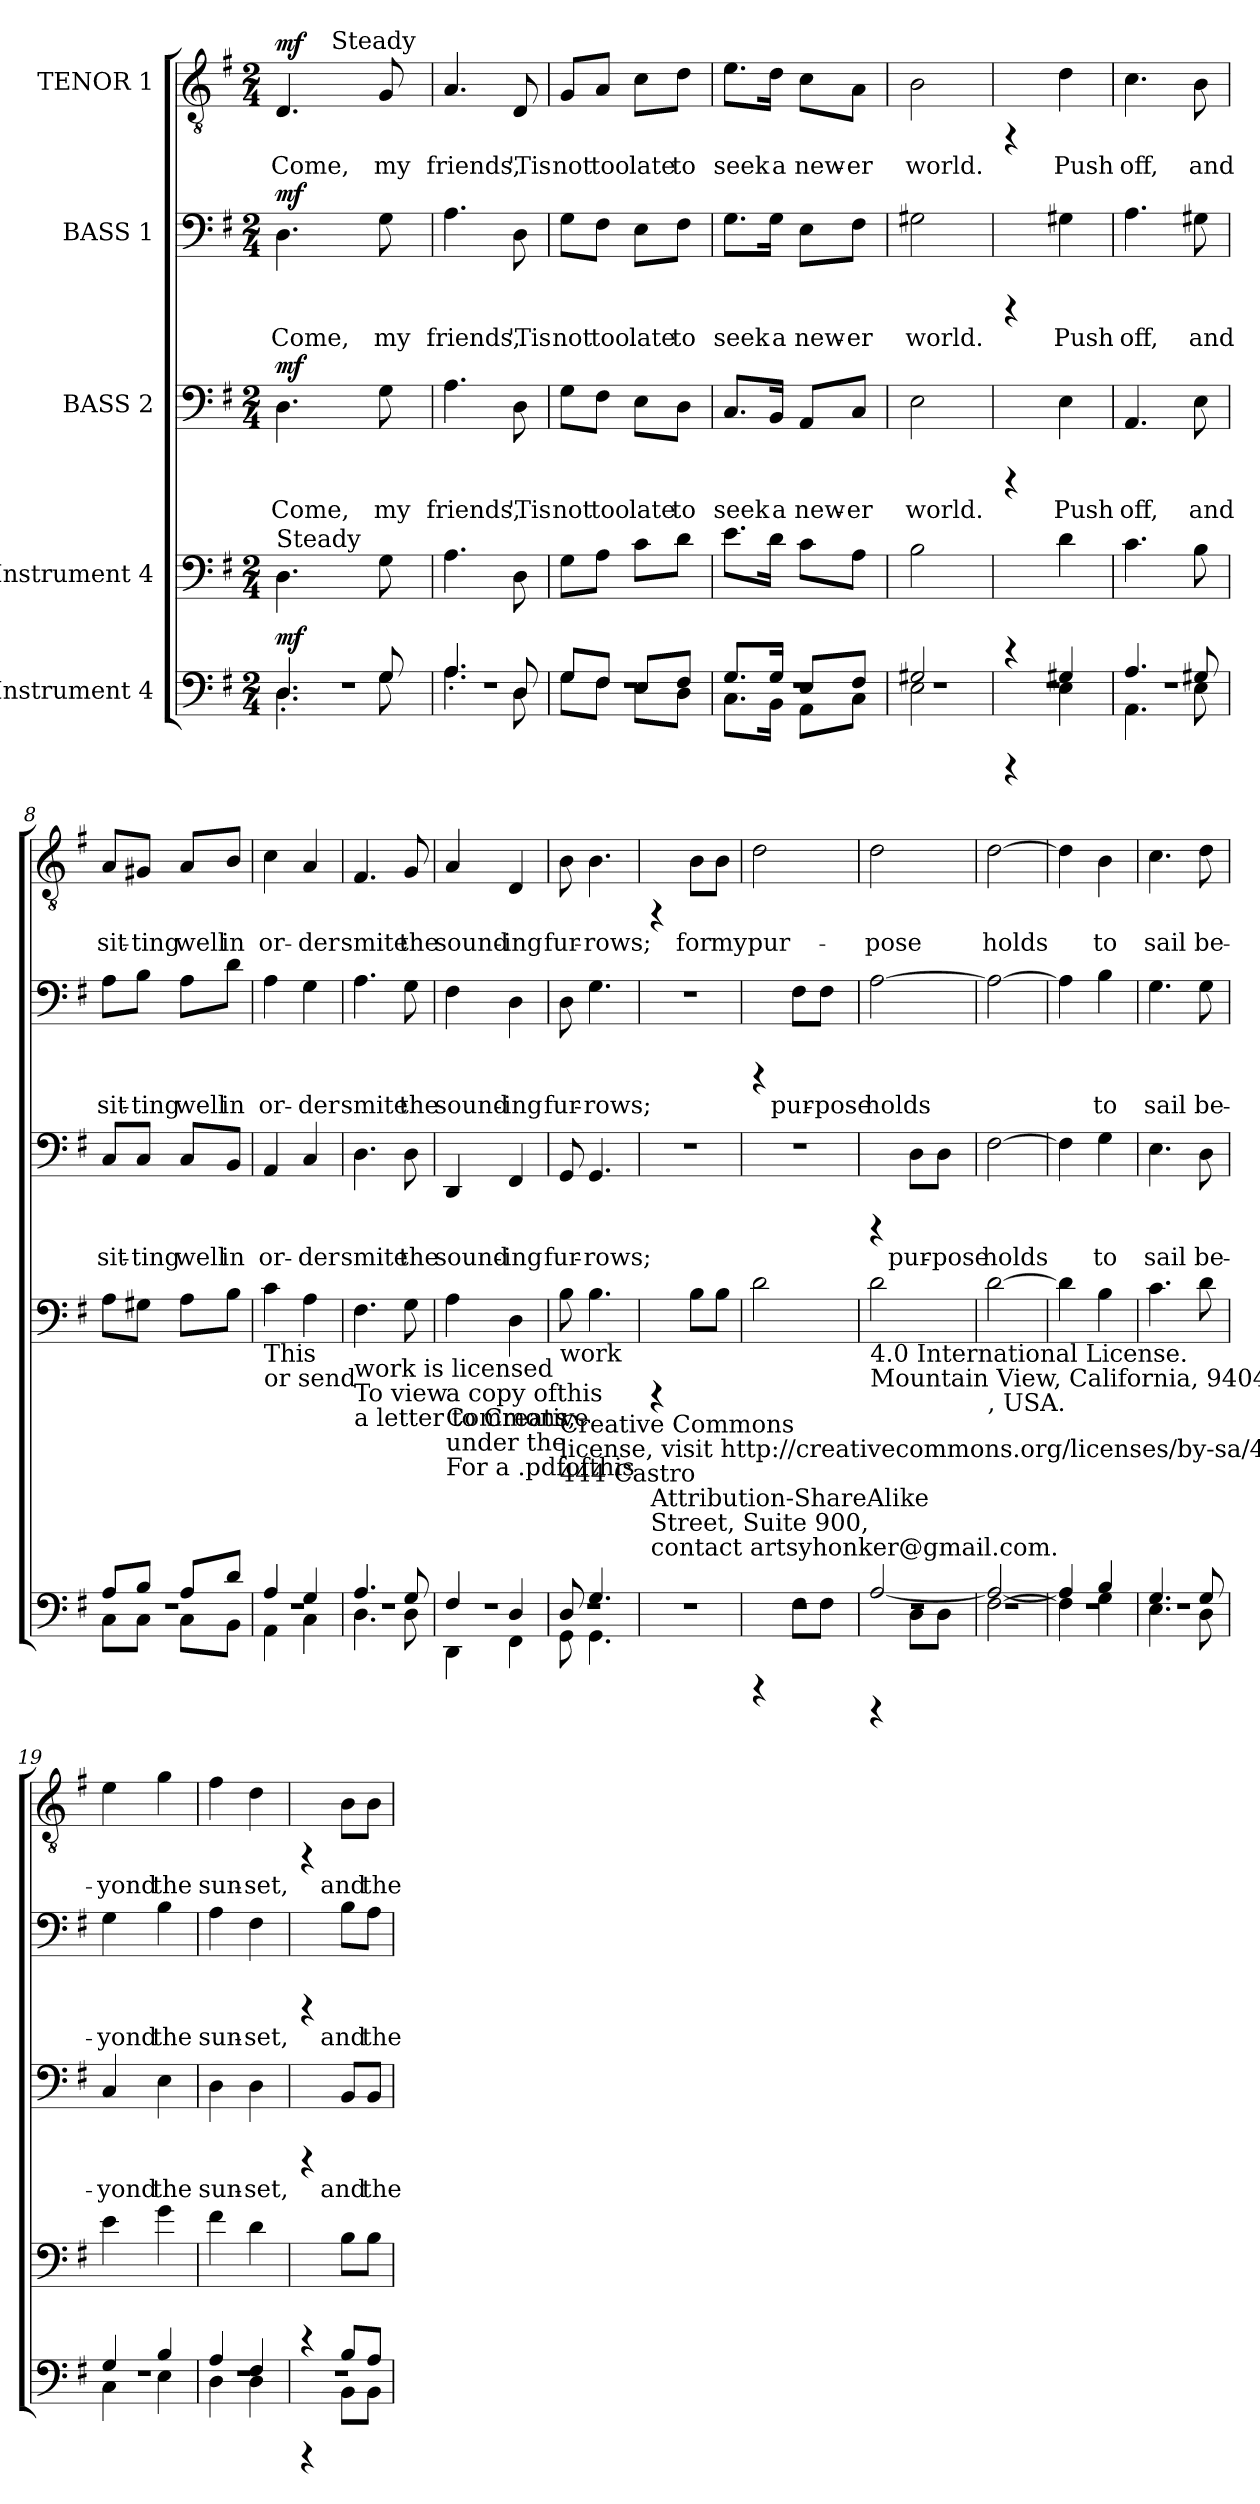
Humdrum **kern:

**kern	**dynam	**kern	**kern	**text	**dynam	**kern	**text	**dynam	**kern	**text	**dynam
*part5	*part5	*part4	*part3	*part3	*part3	*part2	*part2	*part2	*part1	*part1	*part1
*staff5	*staff5	*staff4	*staff3	*staff3	*staff3	*staff2	*staff2	*staff2	*staff1	*staff1	*staff1
*I"Instrument 4	*	*I"Instrument 4	*I"BASS 2	*	*	*I"BASS 1	*	*	*I"TENOR 1	*	*
!!LO:PB:g=z
*stria5	*	*stria5	*stria5	*	*	*stria5	*	*	*stria5	*	*
*clefF4	*	*clefF4	*clefF4	*	*	*clefF4	*	*	*clefGv2	*	*
*k[f#]	*	*k[f#]	*k[f#]	*	*	*k[f#]	*	*	*k[f#]	*	*
*G:	*	*G:	*G:	*	*	*G:	*	*	*G:	*	*
*M2/4	*	*M2/4	*M2/4	*	*	*M2/4	*	*	*M2/4	*	*
*MM92	*	*MM92	*MM92	*	*	*MM92	*	*	*MM92	*	*
=1	=1	=1	=1	=1	=1	=1	=1	=1	=1	=1	=1
*^	*	*	*	*	*	*	*	*	*	*	*
*	*^	*	*	*	*	*	*	*	*	*	*	*
!	!	!	!	!LO:TX:a:t=Steady	!	!	!	!	!	!	!	!	!
!	!	!	!LO:DY:a	!	!	!LO:LY:b:cj	!LO:DY:a	!	!LO:LY:b:cj	!LO:DY:a	!	!LO:LY:b:cj	!LO:DY:a
*	*	*	*	*	*	*	*	*	*	*	*^	*	*
2r	4.D'</	4.D\	mf	4.D\	4.D\	Come,	mf	4.D\	Come,	mf	4.D/	8ryy	Come,	mf
.	.	.	.	.	.	.	.	.	.	.	.	32.ryy	.	.
*	*	*	*	*	*	*	*	*	*	*	*MM92	*	*	*
!	!	!	!	!	!	!	!	!	!	!	!	!LO:TX:a:t=Steady	!	!
.	.	.	.	.	.	.	.	.	.	.	.	4ryy	.	.
!	!	!	!	!	!	!LO:LY:b:cj	!	!	!LO:LY:b:cj	!	!	!	!LO:LY:b:cj	!
.	8G/	8G\	.	8G\	8G\	my	.	8G\	my	.	8G/	.	my	.
.	.	.	.	.	.	.	.	.	.	.	.	16ryy	.	.
.	.	.	.	.	.	.	.	.	.	.	.	64ryy	.	.
=2	=2	=2	=2	=2	=2	=2	=2	=2	=2	=2	=2	=2	=2	=2
!	!	!	!	!	!	!LO:LY:b:cj	!	!	!LO:LY:b:cj	!	!	!	!LO:LY:b:cj	!
*	*	*	*	*	*	*	*	*	*	*	*v	*v	*	*
2r	4.A'</	4.A\	.	4.A\	4.A\	friends,	.	4.A\	friends,	.	4.A/	friends,	.
!	!	!	!	!	!	!LO:LY:b:cj	!	!	!LO:LY:b:cj	!	!	!LO:LY:b:cj	!
.	8D/	8D\	.	8D\	8D\	'Tis	.	8D\	'Tis	.	8D/	'Tis	.
=3	=3	=3	=3	=3	=3	=3	=3	=3	=3	=3	=3	=3	=3
!	!	!	!	!	!	!LO:LY:b:cj	!	!	!LO:LY:b:cj	!	!	!LO:LY:b:cj	!
2r	8G/L	8G\L	.	8G\L	8G\L	not	.	8G\L	not	.	8G/L	not	.
!	!	!	!	!	!	!LO:LY:b:cj	!	!	!LO:LY:b:cj	!	!	!LO:LY:b:cj	!
.	8F#/J	8F#\J	.	8A\J	8F#\J	too	.	8F#\J	too	.	8A/J	too	.
!	!	!	!	!	!	!LO:LY:b:cj	!	!	!LO:LY:b:cj	!	!	!LO:LY:b:cj	!
.	8E/L	8E\L	.	8c\L	8E\L	late	.	8E\L	late	.	8c\L	late	.
!	!	!	!	!	!	!LO:LY:b:cj	!	!	!LO:LY:b:cj	!	!	!LO:LY:b:cj	!
.	8F#/J	8D\J	.	8d\J	8D\J	to	.	8F#\J	to	.	8d\J	to	.
=4	=4	=4	=4	=4	=4	=4	=4	=4	=4	=4	=4	=4	=4
!	!	!	!	!	!	!LO:LY:b:cj	!	!	!LO:LY:b:cj	!	!	!LO:LY:b:cj	!
2r	8.G/L	8.C\L	.	8.e\L	8.C/L	seek	.	8.G\L	seek	.	8.e\L	seek	.
!	!	!	!	!	!	!LO:LY:b:cj	!	!	!LO:LY:b:cj	!	!	!LO:LY:b:cj	!
.	16G/Jk	16BB\Jk	.	16d\Jk	16BB/Jk	a	.	16G\Jk	a	.	16d\Jk	a	.
!	!	!	!	!	!	!LO:LY:b:cj	!	!	!LO:LY:b:cj	!	!	!LO:LY:b:cj	!
.	8E/L	8AA\L	.	8c\L	8AA/L	new-	.	8E\L	new-	.	8c\L	new-	.
!	!	!	!	!	!	!LO:LY:b:cj	!	!	!LO:LY:b:cj	!	!	!LO:LY:b:cj	!
.	8F#/J	8C\J	.	8A\J	8C/J	-er	.	8F#\J	-er	.	8A\J	-er	.
=5	=5	=5	=5	=5	=5	=5	=5	=5	=5	=5	=5	=5	=5
!	!	!	!	!	!	!LO:LY:b:cj	!	!	!LO:LY:b:cj	!	!	!LO:LY:b:cj	!
2r	2G#X/	2E\	.	2B\	2E\	world.	.	2G#X\	world.	.	2B\	world.	.
=6	=6	=6	=6	=6	=6	=6	=6	=6	=6	=6	=6	=6	=6
2r	4rCCC	4ryy	.	4rCCC	4rCCC	.	.	4rCCC	.	.	4rFF	.	.
!	!	!	!	!	!	!LO:LY:b:cj	!	!	!LO:LY:b:cj	!	!	!LO:LY:b:cj	!
.	4G#X/	4E\	.	4d\	4E\	Push	.	4G#X\	Push	.	4d\	Push	.
=7	=7	=7	=7	=7	=7	=7	=7	=7	=7	=7	=7	=7	=7
!	!	!	!	!	!	!LO:LY:b:cj	!	!	!LO:LY:b:cj	!	!	!LO:LY:b:cj	!
2r	4.A/	4.AA\	.	4.c\	4.AA/	off,	.	4.A\	off,	.	4.c\	off,	.
!	!	!	!	!	!	!LO:LY:b:cj	!	!	!LO:LY:b:cj	!	!	!LO:LY:b:cj	!
.	8G#X/	8E\	.	8B\	8E\	and	.	8G#X\	and	.	8B\	and	.
!!LO:LB:g=z
=8	=8	=8	=8	=8	=8	=8	=8	=8	=8	=8	=8	=8	=8
!	!	!	!	!	!	!LO:LY:b:cj	!	!	!LO:LY:b:cj	!	!	!LO:LY:b:cj	!
2r	8A/L	8C\L	.	8A\L	8C/L	sit-	.	8A\L	sit-	.	8A/L	sit-	.
!	!	!	!	!	!	!LO:LY:b:cj	!	!	!LO:LY:b:cj	!	!	!LO:LY:b:cj	!
.	8B/J	8C\J	.	8G#X\J	8C/J	-ting	.	8B\J	-ting	.	8G#X/J	-ting	.
!	!	!	!	!	!	!LO:LY:b:cj	!	!	!LO:LY:b:cj	!	!	!LO:LY:b:cj	!
.	8A/L	8C\L	.	8A\L	8C/L	well	.	8A\L	well	.	8A/L	well	.
!	!	!	!	!	!	!LO:LY:b:cj	!	!	!LO:LY:b:cj	!	!	!LO:LY:b:cj	!
.	8d/J	8BB\J	.	8B\J	8BB/J	in	.	8d\J	in	.	8B/J	in	.
=9	=9	=9	=9	=9	=9	=9	=9	=9	=9	=9	=9	=9	=9
!	!	!	!	!LO:TX:b:t=This	!	!	!	!	!	!	!	!	!
!	!	!	!	!LO:TX:b:t=or send	!	!	!	!	!	!	!	!	!
!	!	!	!	!	!	!LO:LY:b:cj	!	!	!LO:LY:b:cj	!	!	!LO:LY:b:cj	!
2r	4A/	4AA\	.	4c\	4AA/	or-	.	4A\	or-	.	4c\	or-	.
!	!	!	!	!	!	!LO:LY:b:cj	!	!	!LO:LY:b:cj	!	!	!LO:LY:b:cj	!
.	4G/	4C\	.	4A\	4C/	-der	.	4G\	-der	.	4A/	-der	.
=10	=10	=10	=10	=10	=10	=10	=10	=10	=10	=10	=10	=10	=10
!	!	!	!	!LO:TX:b:t=work is licensed	!	!	!	!	!	!	!	!	!
!	!	!	!	!LO:TX:b:t=To view	!	!	!	!	!	!	!	!	!
!	!	!	!	!LO:TX:b:t=a letter to Creative	!	!	!	!	!	!	!	!	!
!	!	!	!	!	!	!LO:LY:b:cj	!	!	!LO:LY:b:cj	!	!	!LO:LY:b:cj	!
2r	4.A/	4.D\	.	4.F#\	4.D\	smite	.	4.A\	smite	.	4.F#/	smite	.
!	!	!	!	!	!	!LO:LY:b:cj	!	!	!LO:LY:b:cj	!	!	!LO:LY:b:cj	!
.	8G/	8D\	.	8G\	8D\	the	.	8G\	the	.	8G/	the	.
=11	=11	=11	=11	=11	=11	=11	=11	=11	=11	=11	=11	=11	=11
!	!	!	!	!LO:TX:b:t=under the	!	!	!	!	!	!	!	!	!
!	!	!	!	!LO:TX:b:t=a copy ofthis	!	!	!	!	!	!	!	!	!
!	!	!	!	!LO:TX:b:t=Commons,	!	!	!	!	!	!	!	!	!
!	!	!	!	!LO:TX:b:t=For a .pdfofthis	!	!	!	!	!	!	!	!	!
!	!	!	!	!	!	!LO:LY:b:cj	!	!	!LO:LY:b:cj	!	!	!LO:LY:b:cj	!
2r	4F#/	4DD\	.	4A\	4DD/	sound-	.	4F#\	sound-	.	4A/	sound-	.
!	!	!	!	!	!	!LO:LY:b:cj	!	!	!LO:LY:b:cj	!	!	!LO:LY:b:cj	!
.	4D/	4FF#\	.	4D\	4FF#/	-ing	.	4D\	-ing	.	4D/	-ing	.
=12	=12	=12	=12	=12	=12	=12	=12	=12	=12	=12	=12	=12	=12
!	!	!	!	!LO:TX:b:t=Creative Commons	!	!	!	!	!	!	!	!	!
!	!	!	!	!LO:TX:b:t=license, visit http&colon;//creativecommons.org/licenses/by-sa/4.0/	!	!	!	!	!	!	!	!	!
!	!	!	!	!LO:TX:b:t=444 Castro	!	!	!	!	!	!	!	!	!
!	!	!	!	!LO:TX:b:t=work	!	!	!	!	!	!	!	!	!
!	!	!	!	!	!	!LO:LY:b:cj	!	!	!LO:LY:b:cj	!	!	!LO:LY:b:cj	!
2r	8D/	8GG\	.	8B\	8GG/	fur-	.	8D\	fur-	.	8B\	fur-	.
!	!	!	!	!	!	!LO:LY:b:cj	!	!	!LO:LY:b:cj	!	!	!LO:LY:b:cj	!
.	4.G/	4.GG\	.	4.B\	4.GG/	-rows;	.	4.G\	-rows;	.	4.B\	-rows;	.
=13	=13	=13	=13	=13	=13	=13	=13	=13	=13	=13	=13	=13	=13
!	!	!	!	!LO:TX:b:t=Attribution-ShareAlike	!	!	!	!	!	!	!	!	!
!	!	!	!	!LO:TX:b:t=Street, Suite 900,	!	!	!	!	!	!	!	!	!
!	!	!	!	!LO:TX:b:t=contact artsyhonker@gmail.com.	!	!	!	!	!	!	!	!	!
2r	2r	2r	.	4rCCC	2r	.	.	2r	.	.	4rFF	.	.
!	!	!	!	!	!	!	!	!	!	!	!	!LO:LY:b:cj	!
.	.	.	.	8B\L	.	.	.	.	.	.	8B\L	for	.
!	!	!	!	!	!	!	!	!	!	!	!	!LO:LY:b:cj	!
.	.	.	.	8B\J	.	.	.	.	.	.	8B\J	my	.
=14	=14	=14	=14	=14	=14	=14	=14	=14	=14	=14	=14	=14	=14
!	!	!	!	!	!	!	!	!	!	!	!	!LO:LY:b:cj	!
2r	4rCCC	2r	.	2d\	2r	.	.	4rCCC	.	.	2d\	pur-	.
!	!	!	!	!	!	!	!	!	!LO:LY:b:cj	!	!	!	!
.	8F#\L	.	.	.	.	.	.	8F#\L	pur-	.	.	.	.
!	!	!	!	!	!	!	!	!	!LO:LY:b:cj	!	!	!	!
.	8F#\J	.	.	.	.	.	.	8F#\J	-pose	.	.	.	.
=15	=15	=15	=15	=15	=15	=15	=15	=15	=15	=15	=15	=15	=15
!	!	!	!	!LO:TX:b:t=4.0 International License.	!	!	!	!	!	!	!	!	!
!	!	!	!	!LO:TX:b:t=Mountain View, California, 94041	!	!	!	!	!	!	!	!	!
!	!	!	!	!	!	!	!	!	!LO:LY:b:cj	!	!	!LO:LY:b:cj	!
2r	[>2A/	4rGGGG	.	2d\	4rCCC	.	.	[>2A\	holds	.	2d\	-pose	.
!	!	!	!	!	!	!LO:LY:b:cj	!	!	!	!	!	!	!
.	.	8D\L	.	.	8D\L	pur-	.	.	.	.	.	.	.
!	!	!	!	!	!	!LO:LY:b:cj	!	!	!	!	!	!	!
.	.	8D\J	.	.	8D\J	-pose	.	.	.	.	.	.	.
=16	=16	=16	=16	=16	=16	=16	=16	=16	=16	=16	=16	=16	=16
!	!	!	!	!LO:TX:b:t=, USA.	!	!	!	!	!	!	!	!	!
!	!	!	!	!	!	!LO:LY:b:cj	!	!	!LO:LY:b:cj	!	!	!LO:LY:b:cj	!
2r	2A/_>	[>2F#\	.	[>2d\	[>2F#\	holds	.	2A\_>	.	.	[>2d\	holds	.
!!LO:PB:g=z
=17	=17	=17	=17	=17	=17	=17	=17	=17	=17	=17	=17	=17	=17
!	!	!	!	!	!	!LO:LY:b:cj	!	!	!LO:LY:b:cj	!	!	!LO:LY:b:cj	!
2r	4A/]	4F#\]	.	4d\]	4F#\]	.	.	4A\]	.	.	4d\]	.	.
!	!	!	!	!	!	!LO:LY:b:cj	!	!	!LO:LY:b:cj	!	!	!LO:LY:b:cj	!
.	4B/	4G\	.	4B\	4G\	to	.	4B\	to	.	4B\	to	.
=18	=18	=18	=18	=18	=18	=18	=18	=18	=18	=18	=18	=18	=18
!	!	!	!	!	!	!LO:LY:b:cj	!	!	!LO:LY:b:cj	!	!	!LO:LY:b:cj	!
2r	4.G/	4.E\	.	4.c\	4.E\	sail	.	4.G\	sail	.	4.c\	sail	.
!	!	!	!	!	!	!LO:LY:b:cj	!	!	!LO:LY:b:cj	!	!	!LO:LY:b:cj	!
.	8G/	8D\	.	8d\	8D\	be-	.	8G\	be-	.	8d\	be-	.
=19	=19	=19	=19	=19	=19	=19	=19	=19	=19	=19	=19	=19	=19
!	!	!	!	!	!	!LO:LY:b:cj	!	!	!LO:LY:b:cj	!	!	!LO:LY:b:cj	!
2r	4G/	4C\	.	4e\	4C/	-yond	.	4G\	-yond	.	4e\	-yond	.
!	!	!	!	!	!	!LO:LY:b:cj	!	!	!LO:LY:b:cj	!	!	!LO:LY:b:cj	!
.	4B/	4E\	.	4g\	4E\	the	.	4B\	the	.	4g\	the	.
=20	=20	=20	=20	=20	=20	=20	=20	=20	=20	=20	=20	=20	=20
!	!	!	!	!	!	!LO:LY:b:cj	!	!	!LO:LY:b:cj	!	!	!LO:LY:b:cj	!
2r	4A/	4D\	.	4f#\	4D\	sun-	.	4A\	sun-	.	4f#\	sun-	.
!	!	!	!	!	!	!LO:LY:b:cj	!	!	!LO:LY:b:cj	!	!	!LO:LY:b:cj	!
.	4F#/	4D\	.	4d\	4D\	-set,	.	4F#\	-set,	.	4d\	-set,	.
=21	=21	=21	=21	=21	=21	=21	=21	=21	=21	=21	=21	=21	=21
2r	4rCCC	4ryy	.	4rCCC	4rCCC	.	.	4rCCC	.	.	4rFF	.	.
!	!	!	!	!	!	!LO:LY:b:cj	!	!	!LO:LY:b:cj	!	!	!LO:LY:b:cj	!
.	8B/L	8BB\L	.	8B\L	8BB/L	and	.	8B\L	and	.	8B\L	and	.
!	!	!	!	!	!	!LO:LY:b:cj	!	!	!LO:LY:b:cj	!	!	!LO:LY:b:cj	!
.	8A/J	8BB\J	.	8B\J	8BB/J	the	.	8A\J	the	.	8B\J	the	.
*v	*v	*v	*	*	*	*	*	*	*	*	*	*	*
=	=	=	=	=	=	=	=	=	=	=	=
*-	*-	*-	*-	*-	*-	*-	*-	*-	*-	*-	*-
